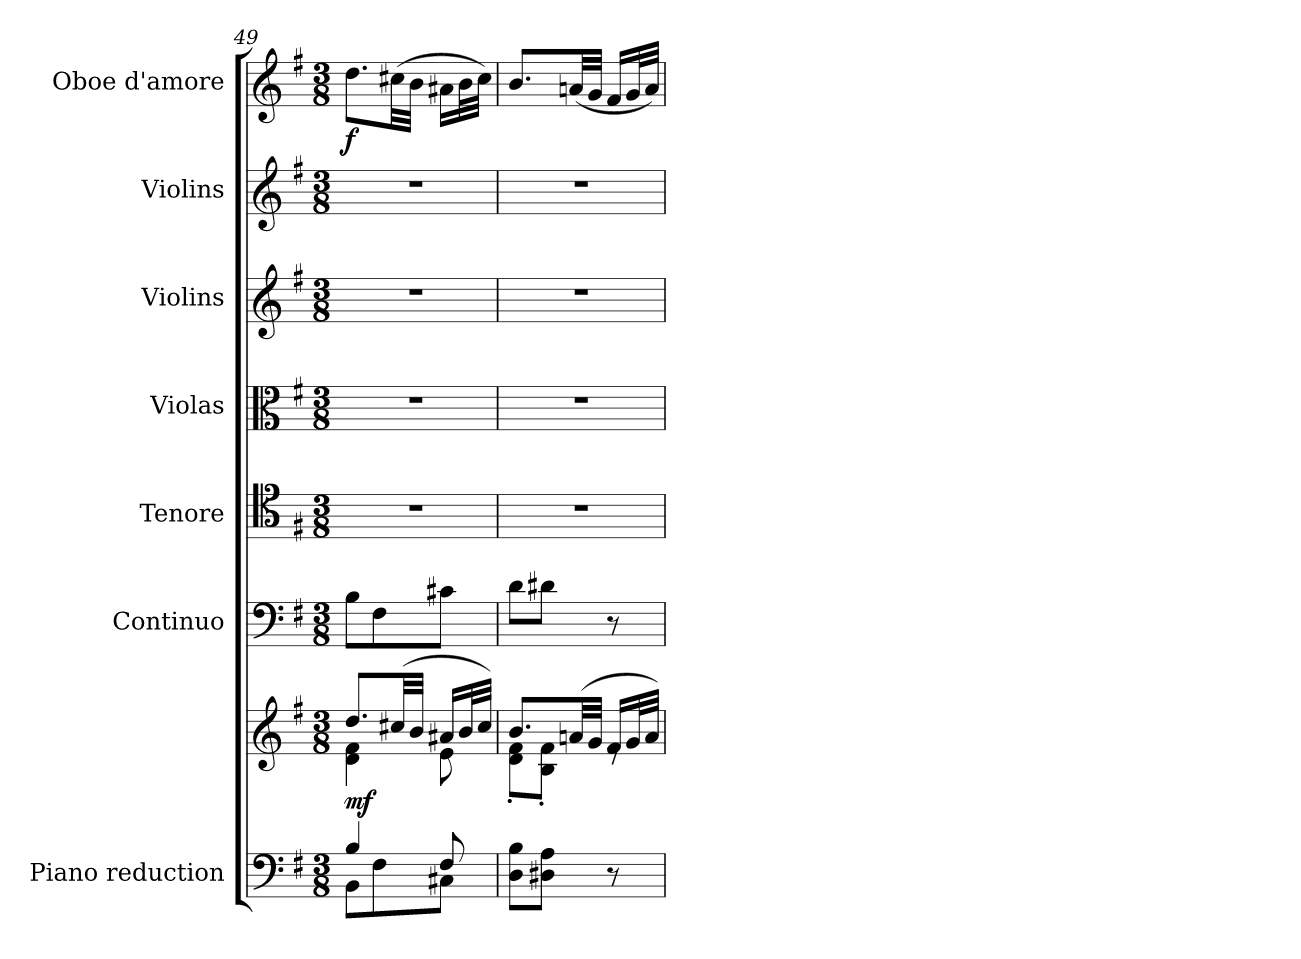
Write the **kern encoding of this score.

**kern	**kern	**dynam	**kern	**kern	**kern	**kern	**kern	**kern	**dynam
*part7	*part7	*part7	*part6	*part5	*part4	*part3	*part2	*part1	*part1
*staff8	*staff7	*staff7/8	*staff6	*staff5	*staff4	*staff3	*staff2	*staff1	*staff1
*I"Piano reduction	*	*	*I"Continuo	*I"Tenore	*I"Violas	*I"Violins	*I"Violins	*I"Oboe d'amore	*
*I'Pno	*	*	*	*	*	*	*	*I'Ob	*
!!LO:PB:g=z
*clefF4	*clefG2	*	*clefF4	*clefC4	*clefC3	*clefG2	*clefG2	*clefG2	*
*k[f#]	*k[f#]	*	*k[f#]	*k[f#]	*k[f#]	*k[f#]	*k[f#]	*k[f#]	*
*M3/8	*M3/8	*	*M3/8	*M3/8	*M3/8	*M3/8	*M3/8	*M3/8	*
=49	=49	=49	=49	=49	=49	=49	=49	=49	=49
*^	*^	*	*	*	*	*	*	*	*
!	!	!	!	!LO:DY:b	!	!	!	!	!	!	!LO:DY:b
4B/	8BB\L	8.dd/L	4d\ 4f#\	mf	8B\L	4.r	4.r	4.r	4.r	8.dd\L	f
.	8F#\	.	.	.	8F#\	.	.	.	.	.	.
.	.	(>32cc#X/LL	.	.	.	.	.	.	.	(>32cc#X\LL	.
.	.	32b/JJJ	.	.	.	.	.	.	.	32b\JJJ	.
8F#/	8C#X\J	16a#X/LL	8e\	.	8c#X\J	.	.	.	.	16a#X\LL	.
.	.	32b/L	.	.	.	.	.	.	.	32b\L	.
.	.	32cc#/JJJ)	.	.	.	.	.	.	.	32cc#\JJJ)	.
*v	*v	*	*	*	*	*	*	*	*	*	*
=50	=50	=50	=50	=50	=50	=50	=50	=50	=50	=50
8D\ 8B\L	8.b/L	8d\' 8f#\'L	.	8d\L	4.r	4.r	4.r	4.r	8.b/L	.
8D#X\ 8A\J	.	8B\' 8f#\'J	.	8d#X\J	.	.	.	.	.	.
.	(>32an/LL	.	.	.	.	.	.	.	(<32an/LL	.
.	32g/JJJ	.	.	.	.	.	.	.	32g/JJJ	.
8r	16f#/LL	8re	.	8r	.	.	.	.	16f#/LL	.
.	32g/L	.	.	.	.	.	.	.	32g/L	.
.	32a/JJJ)	.	.	.	.	.	.	.	32a/JJJ)	.
*	*v	*v	*	*	*	*	*	*	*	*
=	=	=	=	=	=	=	=	=	=
*-	*-	*-	*-	*-	*-	*-	*-	*-	*-
